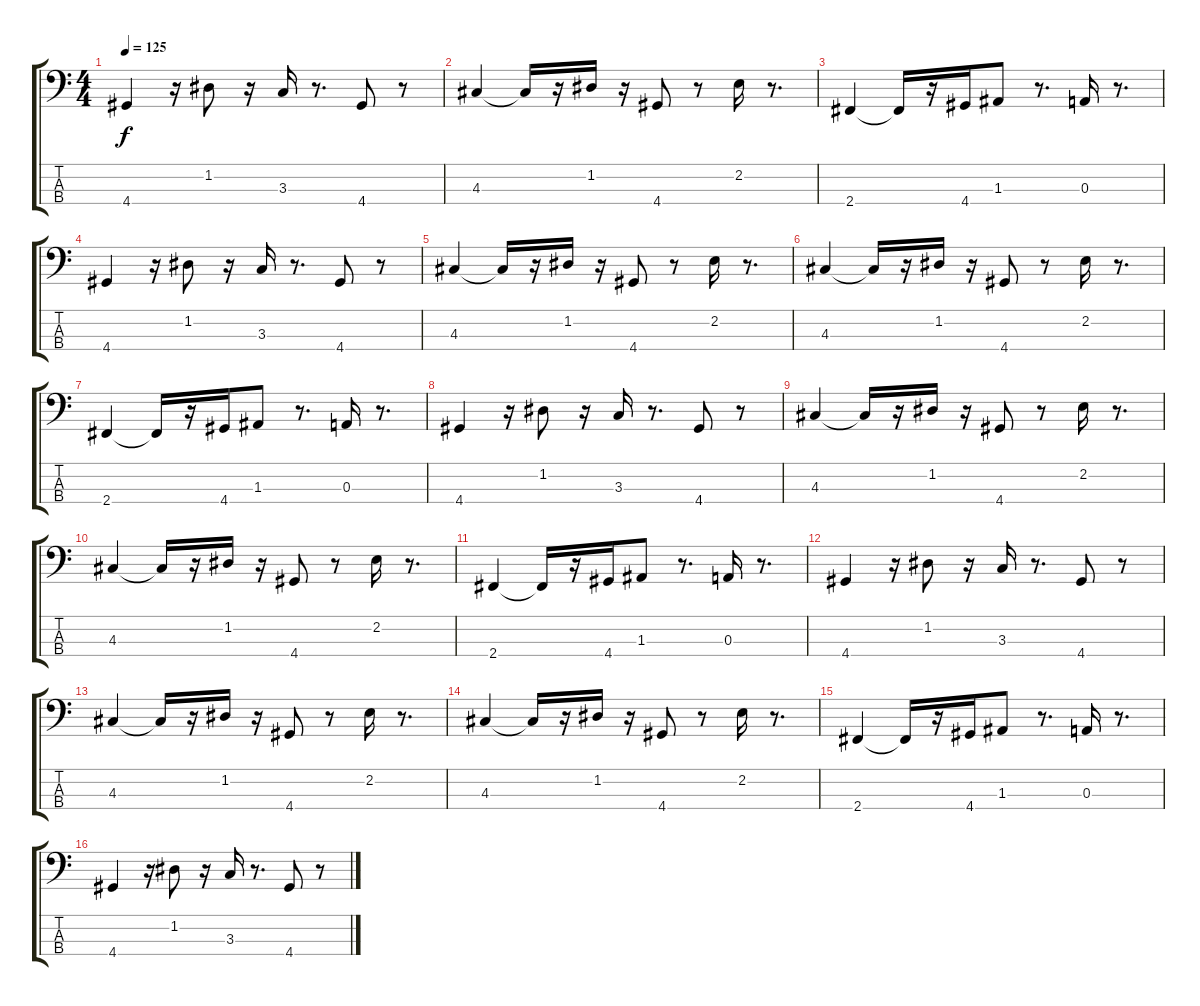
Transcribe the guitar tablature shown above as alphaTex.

\track "" {instrument electricbassfinger}
\staff {score tabs}
\tuning (G2 D2 A1 E1) {hide}
\ts (4 4)
\tempo 125
\clef f4
\ks c
4.4.4{dy f} r.16 1.2.8 r.16 3.3.16 r.8{d} 4.4.8 r.8 |
4.3.4 4.3{t}.16 r.16 1.2.16 r.16 4.4.8 r.8 2.2.16 r.8{d} |
2.4.4 2.4{t}.16 r.16 4.4.16 1.3.8 r.8{d} 0.3.16 r.8{d} |
4.4.4 r.16 1.2.8 r.16 3.3.16 r.8{d} 4.4.8 r.8 |
4.3.4 4.3{t}.16 r.16 1.2.16 r.16 4.4.8 r.8 2.2.16 r.8{d} |
4.3.4 4.3{t}.16 r.16 1.2.16 r.16 4.4.8 r.8 2.2.16 r.8{d} |
2.4.4 2.4{t}.16 r.16 4.4.16 1.3.8 r.8{d} 0.3.16 r.8{d} |
4.4.4 r.16 1.2.8 r.16 3.3.16 r.8{d} 4.4.8 r.8 |
4.3.4 4.3{t}.16 r.16 1.2.16 r.16 4.4.8 r.8 2.2.16 r.8{d} |
4.3.4 4.3{t}.16 r.16 1.2.16 r.16 4.4.8 r.8 2.2.16 r.8{d} |
2.4.4 2.4{t}.16 r.16 4.4.16 1.3.8 r.8{d} 0.3.16 r.8{d} |
4.4.4 r.16 1.2.8 r.16 3.3.16 r.8{d} 4.4.8 r.8 |
4.3.4 4.3{t}.16 r.16 1.2.16 r.16 4.4.8 r.8 2.2.16 r.8{d} |
4.3.4 4.3{t}.16 r.16 1.2.16 r.16 4.4.8 r.8 2.2.16 r.8{d} |
2.4.4 2.4{t}.16 r.16 4.4.16 1.3.8 r.8{d} 0.3.16 r.8{d} |
4.4.4 r.16 1.2.8 r.16 3.3.16 r.8{d} 4.4.8 r.8
